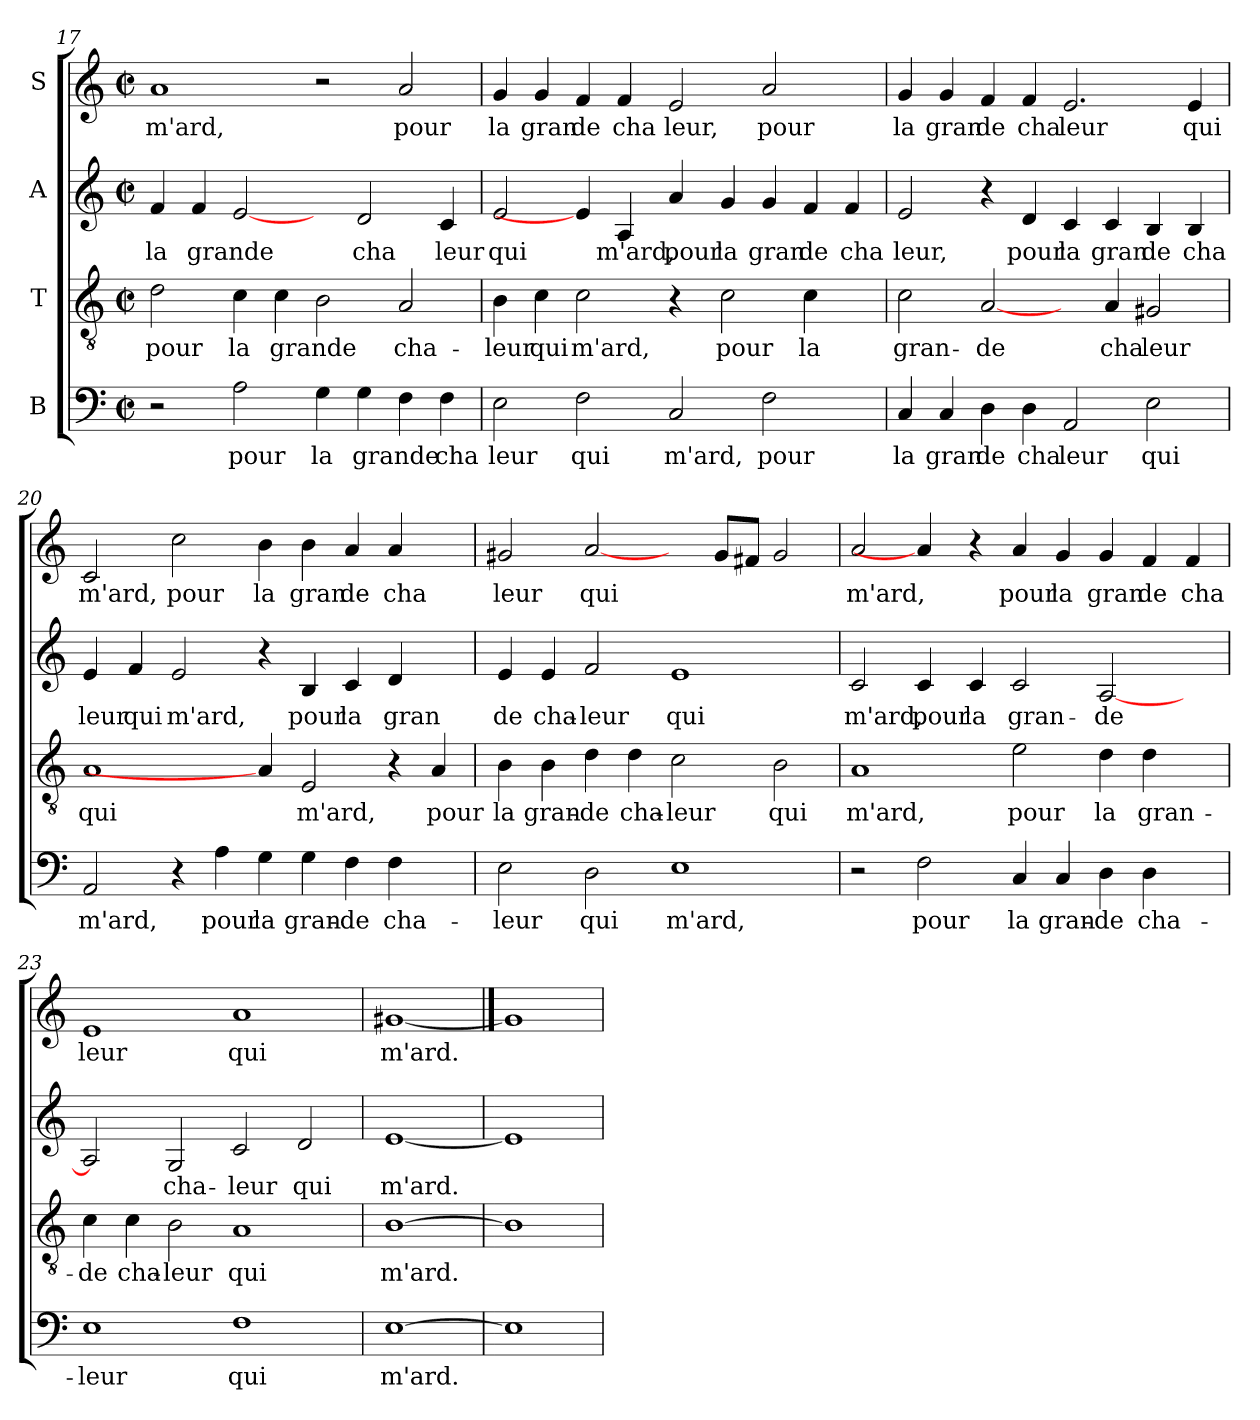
**kern	**text	**kern	**text	**kern	**text	**kern	**text
*part4	*part4	*part3	*part3	*part2	*part2	*part1	*part1
*staff4	*staff4	*staff3	*staff3	*staff2	*staff2	*staff1	*staff1
*I"B	*	*I"T	*	*I"A	*	*I"S	*
*clefF4	*	*clefGv2	*	*clefG2	*	*clefG2	*
*M2/2	*	*M2/2	*	*M2/2	*	*M2/2	*
*met(c|)	*	*met(c|)	*	*met(c|)	*	*met(c|)	*
=17	=17	=17	=17	=17	=17	=17	=17
!	!	!	!LO:LY:b:cj	!	!LO:LY:b:cj	!	!LO:LY:b:cj
2r	.	2d\	pour	4f/	la	1a	m'ard,
!	!	!	!	!	!LO:LY:b:cj	!	!
.	.	.	.	4f/	grande	.	.
!	!LO:LY:b:cj	!	!LO:LY:b:cj	!	!	!	!
2A\	pour	4c\	la	[2e/	.	.	.
!	!	!	!LO:LY:b:cj	!	!	!	!
.	.	4c\	grande	.	.	.	.
!	!LO:LY:b:cj	!	!	!	!	!	!
4G\	la	2B\	.	4ryy	.	2r	.
!	!LO:LY:b:cj	!	!	!	!LO:LY:b:cj	!	!
4G\	grande	.	.	2d/	cha	.	.
!	!	!	!LO:LY:b:cj	!	!	!	!LO:LY:b:cj
4F\	.	2A/	cha-	.	.	2a/	pour
!	!LO:LY:b:cj	!	!	!	!LO:LY:b:cj	!	!
4F\	cha	.	.	4c/	leur	.	.
!!LO:LB:g=z
=18	=18	=18	=18	=18	=18	=18	=18
!	!LO:LY:b:cj	!	!LO:LY:b:cj	!	!LO:LY:b:cj	!	!LO:LY:b:cj
2E\	leur	4B\	-leur	2e/	qui	4g/	la
!	!	!	!LO:LY:b:cj	!	!	!	!LO:LY:b:cj
.	.	4c\	qui	.	.	4g/	gran
!	!LO:LY:b:cj	!	!LO:LY:b:cj	!	!	!	!LO:LY:b:cj
2F\	qui	2c\	m'ard,	4e/]	.	4f/	de
!	!	!	!	!	!LO:LY:b:cj	!	!LO:LY:b:cj
.	.	.	.	4A/	m'ard,	4f/	cha
!	!LO:LY:b:cj	!	!	!	!LO:LY:b:cj	!	!LO:LY:b:cj
2C/	m'ard,	4r	.	4a/	pour	2e/	leur,
!	!	!	!LO:LY:b:cj	!	!LO:LY:b:cj	!	!
.	.	2c\	pour	4g/	la	.	.
!	!LO:LY:b:cj	!	!	!	!LO:LY:b:cj	!	!LO:LY:b:cj
2F\	pour	.	.	4g/	gran	2a/	pour
!	!	!	!LO:LY:b:cj	!	!LO:LY:b:cj	!	!
.	.	4c\	la	4f/	de	.	.
!	!	!	!	!	!LO:LY:b:cj	!	!
4ryy	.	4ryy	.	4f/	cha	4ryy	.
=19	=19	=19	=19	=19	=19	=19	=19
!	!LO:LY:b:cj	!	!LO:LY:b:cj	!	!LO:LY:b:cj	!	!LO:LY:b:cj
4C/	la	2c\	gran-	2e/	leur,	4g/	la
!	!LO:LY:b:cj	!	!	!	!	!	!LO:LY:b:cj
4C/	gran	.	.	.	.	4g/	gran
!	!LO:LY:b:cj	!	!LO:LY:b:cj	!	!	!	!LO:LY:b:cj
4D\	de	[2A/	-de	4r	.	4f/	de
!	!LO:LY:b:cj	!	!	!	!LO:LY:b:cj	!	!LO:LY:b:cj
4D\	cha	.	.	4d/	pour	4f/	cha
!	!LO:LY:b:cj	!	!	!	!LO:LY:b:cj	!	!LO:LY:b:cj
2AA/	leur	4ryy	.	4c/	la	2.e/	leur
!	!	!	!LO:LY:b:cj	!	!LO:LY:b:cj	!	!
.	.	4A/	cha	4c/	gran	.	.
!	!LO:LY:b:cj	!	!LO:LY:b:cj	!	!LO:LY:b:cj	!	!
2E\	qui	2G#X/	leur	4B/	de	.	.
!	!	!	!	!	!LO:LY:b:cj	!	!LO:LY:b:cj
.	.	.	.	4B/	cha	4e/	qui
=20	=20	=20	=20	=20	=20	=20	=20
!	!LO:LY:b:cj	!	!LO:LY:b:cj	!	!LO:LY:b:cj	!	!LO:LY:b:cj
2AA/	m'ard,	1A	qui	4e/	leur	2c/	m'ard,
!	!	!	!	!	!LO:LY:b:cj	!	!
.	.	.	.	4f/	qui	.	.
!	!	!	!	!	!LO:LY:b:cj	!	!LO:LY:b:cj
4r	.	.	.	2e/	m'ard,	2cc\	pour
!	!LO:LY:b:cj	!	!	!	!	!	!
4A\	pour	.	.	.	.	.	.
!	!LO:LY:b:cj	!	!	!	!	!	!LO:LY:b:cj
4G\	la	4A/]	.	4r	.	4b\	la
!	!LO:LY:b:cj	!	!LO:LY:b:cj	!	!LO:LY:b:cj	!	!LO:LY:b:cj
4G\	gran-	2E/	m'ard,	4B/	pour	4b\	gran
!	!LO:LY:b:cj	!	!	!	!LO:LY:b:cj	!	!LO:LY:b:cj
4F\	-de	.	.	4c/	la	4a/	de
!	!LO:LY:b:cj	!	!	!	!LO:LY:b:cj	!	!LO:LY:b:cj
4F\	cha-	4r	.	4d/	gran	4a/	cha
!	!	!	!LO:LY:b:cj	!	!	!	!
4ryy	.	4A/	pour	4ryy	.	4ryy	.
!!LO:LB:g=z
=21	=21	=21	=21	=21	=21	=21	=21
!	!LO:LY:b:cj	!	!LO:LY:b:cj	!	!LO:LY:b:cj	!	!LO:LY:b:cj
2E\	-leur	4B\	la	4e/	de	2g#X/	leur
!	!	!	!LO:LY:b:cj	!	!LO:LY:b:cj	!	!
.	.	4B\	gran-	4e/	cha-	.	.
!	!LO:LY:b:cj	!	!LO:LY:b:cj	!	!LO:LY:b:cj	!	!LO:LY:b
2D\	qui	4d\	-de	2f/	-leur	[2a/	qui
!	!	!	!LO:LY:b:cj	!	!	!	!
.	.	4d\	cha-	.	.	.	.
!	!LO:LY:b:cj	!	!LO:LY:b:cj	!	!LO:LY:b:cj	!	!
1E	m'ard,	2c\	-leur	1e	qui	4ryy	.
.	.	.	.	.	.	8g#/L	.
.	.	.	.	.	.	8f#/J	.
!	!	!	!LO:LY:b:cj	!	!	!	!
.	.	2B\	qui	.	.	2g#/	.
=22	=22	=22	=22	=22	=22	=22	=22
!	!	!	!LO:LY:b:cj	!	!LO:LY:b:cj	!	!LO:LY:b:cj
2r	.	1A	m'ard,	2c/	m'ard,	2a/	m'ard,
!	!LO:LY:b:cj	!	!	!	!LO:LY:b:cj	!	!
2F\	pour	.	.	4c/	pour	4a/]	.
!	!	!	!	!	!LO:LY:b:cj	!	!
.	.	.	.	4c/	la	4r	.
!	!LO:LY:b:cj	!	!LO:LY:b:cj	!	!LO:LY:b:cj	!	!LO:LY:b:cj
4C/	la	2e\	pour	2c/	gran-	4a/	pour
!	!LO:LY:b:cj	!	!	!	!	!	!LO:LY:b:cj
4C/	gran-	.	.	.	.	4g/	la
!	!LO:LY:b:cj	!	!LO:LY:b:cj	!	!LO:LY:b:cj	!	!LO:LY:b:cj
4D\	-de	4d\	la	[<2A/	-de	4g/	gran
!	!LO:LY:b:cj	!	!LO:LY:b:cj	!	!	!	!LO:LY:b:cj
4D\	cha-	4d\	gran-	.	.	4f/	de
!	!	!	!	!	!	!	!LO:LY:b:cj
4ryy	.	4ryy	.	4ryy	.	4f/	cha
=23	=23	=23	=23	=23	=23	=23	=23
!	!LO:LY:b:cj	!	!LO:LY:b:cj	!	!	!	!LO:LY:b:cj
1E	-leur	4c\	-de	2A/]	.	1e	leur
!	!	!	!LO:LY:b:cj	!	!	!	!
.	.	4c\	cha-	.	.	.	.
!	!	!	!LO:LY:b:cj	!	!LO:LY:b:cj	!	!
.	.	2B\	-leur	2G/	cha-	.	.
!	!LO:LY:b:cj	!	!LO:LY:b:cj	!	!LO:LY:b:cj	!	!LO:LY:b:cj
1F	qui	1A	qui	2c/	-leur	1a	qui
!	!	!	!	!	!LO:LY:b:cj	!	!
.	.	.	.	2d/	qui	.	.
=24	=24	=24	=24	=24	=24	=24	=24
!	!LO:LY:b:cj	!	!LO:LY:b:cj	!	!LO:LY:b:cj	!	!LO:LY:b:cj
[1E	m'ard.	[1B	m'ard.	[1e	m'ard.	[1g#X	m'ard.
=25	==25	=25	==25	=25	==25	==25	==25
1E]	.	1B]	.	1e]	.	1g#]	.
=	=	=	=	=	=	=	=
*-	*-	*-	*-	*-	*-	*-	*-
